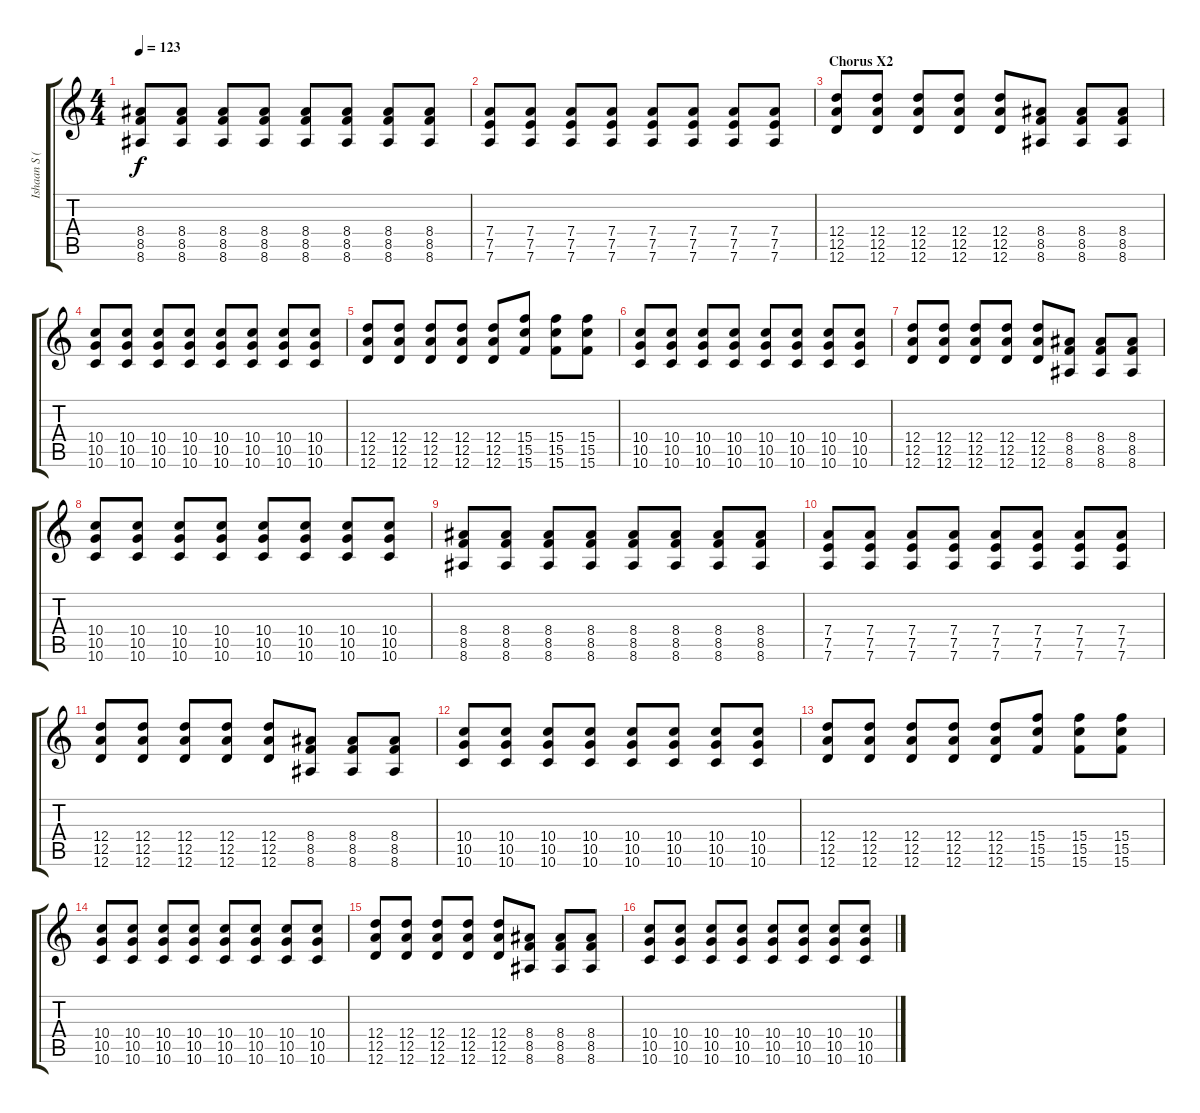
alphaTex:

\track ("Ishaan S (R)" "Ishaan S (") {instrument distortionguitar}
\staff {score tabs}
\tuning (E4 B3 G3 D3 A2 D2) {hide}
\ts (4 4)
\tempo 123
\clef g2
\ks c
(8.4 8.5 8.6).8{dy f} (8.4 8.5 8.6).8 (8.4 8.5 8.6).8 (8.4 8.5 8.6).8 (8.4 8.5 8.6).8 (8.4 8.5 8.6).8 (8.4 8.5 8.6).8 (8.4 8.5 8.6).8 |
(7.4 7.5 7.6).8 (7.4 7.5 7.6).8 (7.4 7.5 7.6).8 (7.4 7.5 7.6).8 (7.4 7.5 7.6).8 (7.4 7.5 7.6).8 (7.4 7.5 7.6).8 (7.4 7.5 7.6).8 |
\section ("" "Chorus X2")
(12.4 12.5 12.6).8 (12.4 12.5 12.6).8 (12.4 12.5 12.6).8 (12.4 12.5 12.6).8 (12.4 12.5 12.6).8 (8.4 8.5 8.6).8 (8.4 8.5 8.6).8 (8.4 8.5 8.6).8 |
(10.4 10.5 10.6).8 (10.4 10.5 10.6).8 (10.4 10.5 10.6).8 (10.4 10.5 10.6).8 (10.4 10.5 10.6).8 (10.4 10.5 10.6).8 (10.4 10.5 10.6).8 (10.4 10.5 10.6).8 |
(12.4 12.5 12.6).8 (12.4 12.5 12.6).8 (12.4 12.5 12.6).8 (12.4 12.5 12.6).8 (12.4 12.5 12.6).8 (15.4 15.5 15.6).8 (15.4 15.5 15.6).8 (15.4 15.5 15.6).8 |
(10.4 10.5 10.6).8 (10.4 10.5 10.6).8 (10.4 10.5 10.6).8 (10.4 10.5 10.6).8 (10.4 10.5 10.6).8 (10.4 10.5 10.6).8 (10.4 10.5 10.6).8 (10.4 10.5 10.6).8 |
(12.4 12.5 12.6).8 (12.4 12.5 12.6).8 (12.4 12.5 12.6).8 (12.4 12.5 12.6).8 (12.4 12.5 12.6).8 (8.4 8.5 8.6).8 (8.4 8.5 8.6).8 (8.4 8.5 8.6).8 |
(10.4 10.5 10.6).8 (10.4 10.5 10.6).8 (10.4 10.5 10.6).8 (10.4 10.5 10.6).8 (10.4 10.5 10.6).8 (10.4 10.5 10.6).8 (10.4 10.5 10.6).8 (10.4 10.5 10.6).8 |
(8.4 8.5 8.6).8 (8.4 8.5 8.6).8 (8.4 8.5 8.6).8 (8.4 8.5 8.6).8 (8.4 8.5 8.6).8 (8.4 8.5 8.6).8 (8.4 8.5 8.6).8 (8.4 8.5 8.6).8 |
(7.4 7.5 7.6).8 (7.4 7.5 7.6).8 (7.4 7.5 7.6).8 (7.4 7.5 7.6).8 (7.4 7.5 7.6).8 (7.4 7.5 7.6).8 (7.4 7.5 7.6).8 (7.4 7.5 7.6).8 |
(12.4 12.5 12.6).8 (12.4 12.5 12.6).8 (12.4 12.5 12.6).8 (12.4 12.5 12.6).8 (12.4 12.5 12.6).8 (8.4 8.5 8.6).8 (8.4 8.5 8.6).8 (8.4 8.5 8.6).8 |
(10.4 10.5 10.6).8 (10.4 10.5 10.6).8 (10.4 10.5 10.6).8 (10.4 10.5 10.6).8 (10.4 10.5 10.6).8 (10.4 10.5 10.6).8 (10.4 10.5 10.6).8 (10.4 10.5 10.6).8 |
(12.4 12.5 12.6).8 (12.4 12.5 12.6).8 (12.4 12.5 12.6).8 (12.4 12.5 12.6).8 (12.4 12.5 12.6).8 (15.4 15.5 15.6).8 (15.4 15.5 15.6).8 (15.4 15.5 15.6).8 |
(10.4 10.5 10.6).8 (10.4 10.5 10.6).8 (10.4 10.5 10.6).8 (10.4 10.5 10.6).8 (10.4 10.5 10.6).8 (10.4 10.5 10.6).8 (10.4 10.5 10.6).8 (10.4 10.5 10.6).8 |
(12.4 12.5 12.6).8 (12.4 12.5 12.6).8 (12.4 12.5 12.6).8 (12.4 12.5 12.6).8 (12.4 12.5 12.6).8 (8.4 8.5 8.6).8 (8.4 8.5 8.6).8 (8.4 8.5 8.6).8 |
(10.4 10.5 10.6).8 (10.4 10.5 10.6).8 (10.4 10.5 10.6).8 (10.4 10.5 10.6).8 (10.4 10.5 10.6).8 (10.4 10.5 10.6).8 (10.4 10.5 10.6).8 (10.4 10.5 10.6).8
